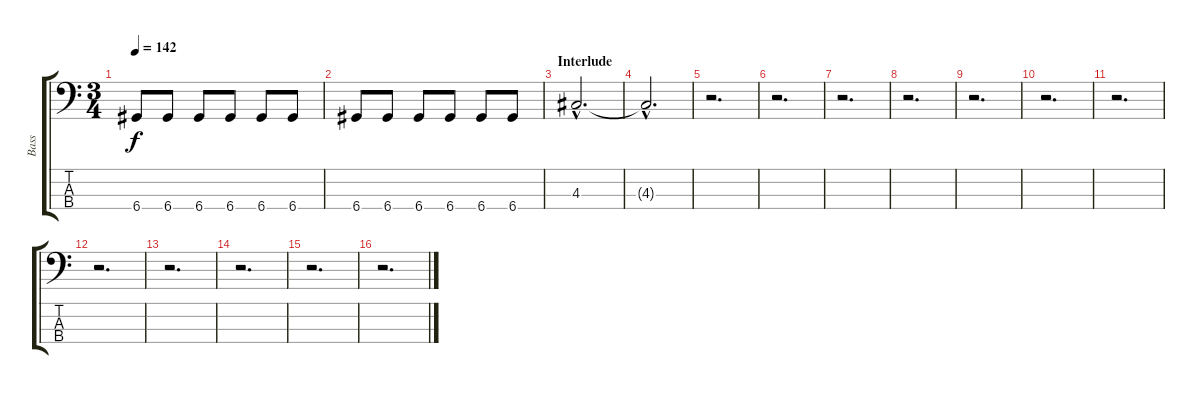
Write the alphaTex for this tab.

\track ("Bass" "Bass") {instrument electricbasspick}
\staff {score tabs}
\tuning (G2 D2 A1 D1) {hide}
\ts (3 4)
\tempo 142
\clef f4
\ks c
6.4.8{dy f} 6.4.8 6.4.8 6.4.8 6.4.8 6.4.8 |
6.4.8 6.4.8 6.4.8 6.4.8 6.4.8 6.4.8 |
\section ("" "Interlude")
4.3{hac}.2{d volume 0} |
4.3{hac t}.2{d} |
r.2{d volume 13} |
r.2{d} |
r.2{d} |
r.2{d} |
r.2{d} |
r.2{d} |
r.2{d} |
r.2{d} |
r.2{d} |
r.2{d} |
r.2{d} |
r.2{d}
